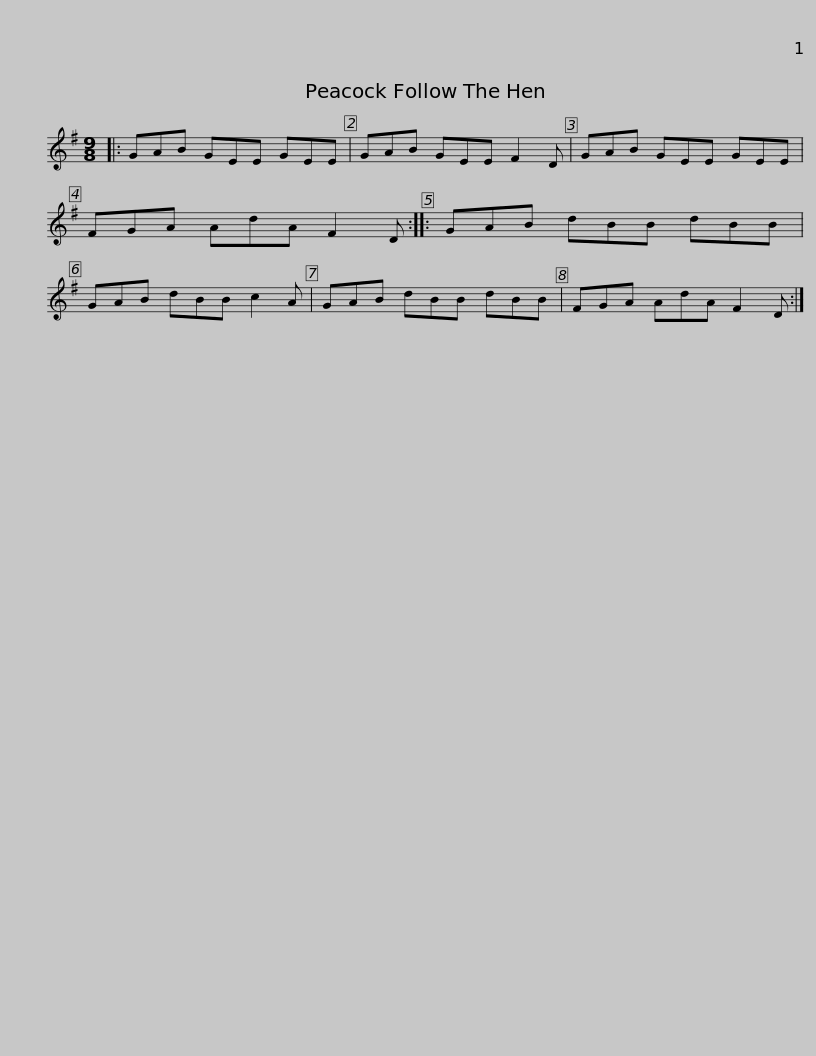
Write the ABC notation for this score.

X:1
L:1/8
M:9/8
I:linebreak $
K:Emin
V:1 treble
V:1
|: GAB GEE GEE | GAB GEE F2 D | GAB GEE GEE | FGA AdA F2 D ::$ GAB dBB dBB | %5
 GAB dBB c2 A | GAB dBB dBB | FGA AdA F2 D :| %8
